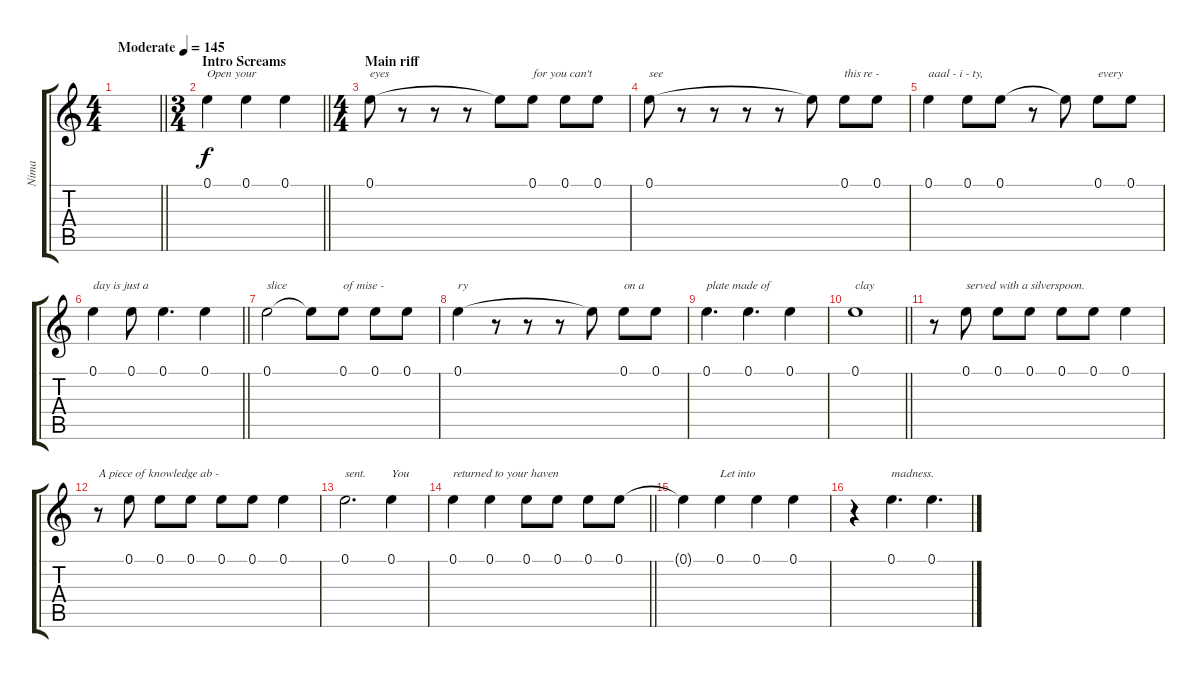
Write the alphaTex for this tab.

\track ("Nima " "Nima ") {mute instrument acousticguitarsteel}
\staff {score tabs}
\tuning (E4 B3 G3 D3 A2 E2) {hide}
\ts (4 4)
\tempo (145 "Moderate")
\clef g2
\barLineRight lightlight
\ks c
|
\ts (3 4)
\section ("" "Intro Screams")
\barLineRight lightlight
0.1.4{txt "Open your"} 0.1.4 0.1.4 |
\ts (4 4)
\section ("" "Main riff")
0.1.8{txt "eyes"} r.8 r.8 r.8 0.1{t}.8 0.1.8{txt "for you can't"} 0.1.8 0.1.8 |
0.1.8{txt "see"} r.8 r.8 r.8 r.8 0.1{t}.8 0.1.8{txt "this re -"} 0.1.8 |
0.1.4{txt "aaal - i - ty,"} 0.1.8 0.1.8 r.8 0.1{t}.8 0.1.8{txt "every"} 0.1.8 |
\barLineRight lightlight
0.1.4{txt "day is just a "} 0.1.8 0.1.4{d} 0.1.4 |
0.1.2{txt "slice"} 0.1{t}.8 0.1.8{txt "of mise -"} 0.1.8 0.1.8 |
0.1.4{txt "ry"} r.8 r.8 r.8 0.1{t}.8 0.1.8{txt "on a"} 0.1.8 |
0.1.4{d txt "plate made of"} 0.1.4{d} 0.1.4 |
\barLineRight lightlight
0.1.1{txt "clay"} |
r.8 0.1.8{txt "served with a silverspoon."} 0.1.8 0.1.8 0.1.8 0.1.8 0.1.4 |
r.8{txt "A piece of knowledge ab -"} 0.1.8 0.1.8 0.1.8 0.1.8 0.1.8 0.1.4 |
0.1.2{d txt "sent."} 0.1.4{txt "You"} |
\barLineRight lightlight
0.1.4{txt "returned to your haven"} 0.1.4 0.1.8 0.1.8 0.1.8 0.1.8 |
0.1{t}.4 0.1.4{txt "Let into"} 0.1.4 0.1.4 |
r.4 0.1.4{d txt "madness."} 0.1.4{d}
